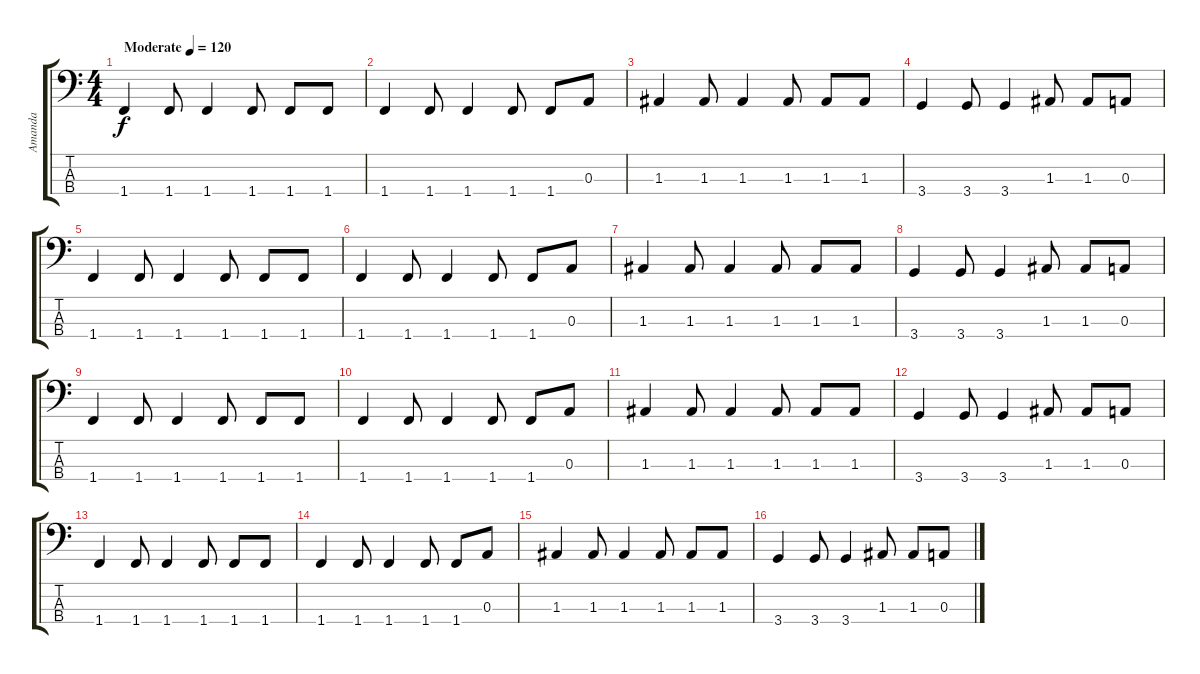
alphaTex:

\track ("Amanda" "Amanda") {instrument electricbassfinger}
\staff {score tabs}
\tuning (G2 D2 A1 E1) {hide}
\ts (4 4)
\tempo (120 "Moderate")
\clef f4
\ks c
1.4.4{dy f instrument electricbassfinger} 1.4.8 1.4.4 1.4.8 1.4.8 1.4.8 |
1.4.4 1.4.8 1.4.4 1.4.8 1.4.8 0.3.8 |
1.3.4 1.3.8 1.3.4 1.3.8 1.3.8 1.3.8 |
3.4.4 3.4.8 3.4.4 1.3.8 1.3.8 0.3.8 |
1.4.4 1.4.8 1.4.4 1.4.8 1.4.8 1.4.8 |
1.4.4 1.4.8 1.4.4 1.4.8 1.4.8 0.3.8 |
1.3.4 1.3.8 1.3.4 1.3.8 1.3.8 1.3.8 |
3.4.4 3.4.8 3.4.4 1.3.8 1.3.8 0.3.8 |
1.4.4 1.4.8 1.4.4 1.4.8 1.4.8 1.4.8 |
1.4.4 1.4.8 1.4.4 1.4.8 1.4.8 0.3.8 |
1.3.4 1.3.8 1.3.4 1.3.8 1.3.8 1.3.8 |
3.4.4 3.4.8 3.4.4 1.3.8 1.3.8 0.3.8 |
1.4.4 1.4.8 1.4.4 1.4.8 1.4.8 1.4.8 |
1.4.4 1.4.8 1.4.4 1.4.8 1.4.8 0.3.8 |
1.3.4 1.3.8 1.3.4 1.3.8 1.3.8 1.3.8 |
3.4.4 3.4.8 3.4.4 1.3.8 1.3.8 0.3.8
